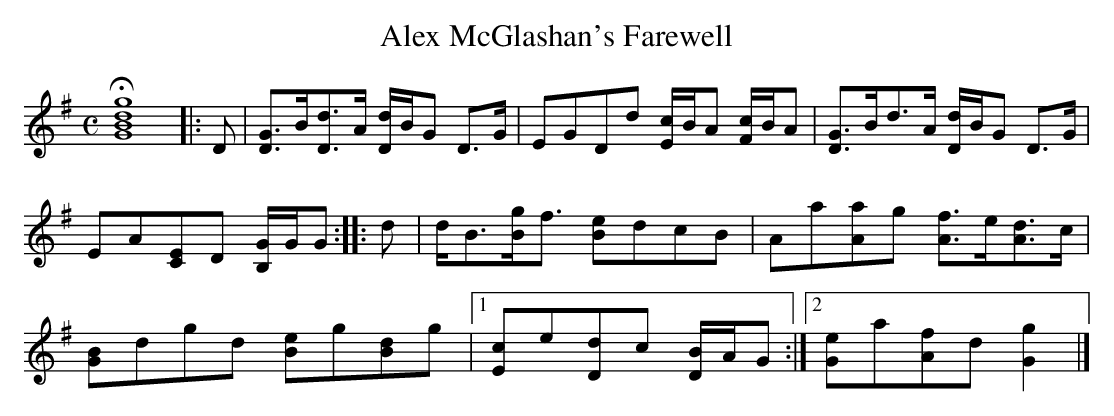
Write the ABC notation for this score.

X:1
T:Alex McGlashan's Farewell
M:C
K:G
!fermata![G8B8d8g8]|:D|[DG]>B[Dd]>A [d/D/]B/G D>G|EGDd [E/c/]B/A [F/c/]B/A|[DG]>Bd>A [D/d/]B/G D>G|
EA[CE]D [B,/G/]G/G :: d|d<B[Bg]<f [Be]dcB|Aa[Aa]g [Af]>e[Ad]>c|
[GB]dgd [Be]g[Bd]g|1 [Ec]e[Dd]c [D/B/]A/G :|2 [Ge]a[Af]d [G2g2] |]
